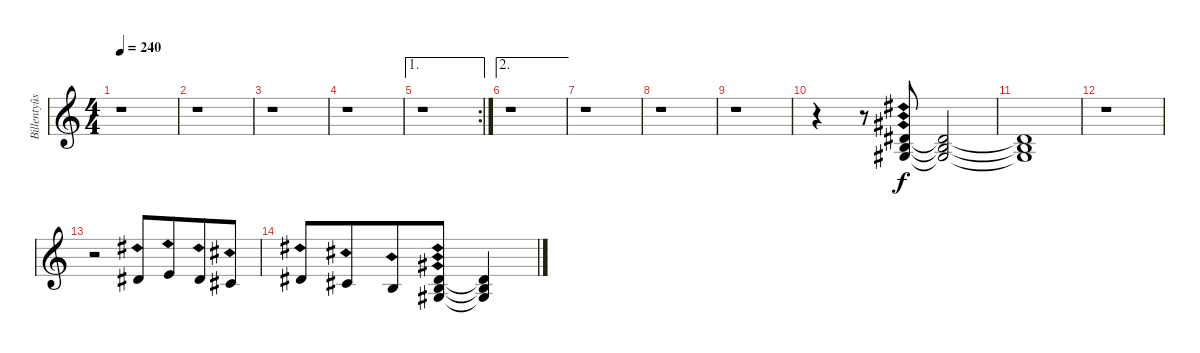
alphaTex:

\track ("Billentyûs 1 (Mats Olausson)" "Billentyûs") {instrument drawbarorgan}
\staff {score}
\tuning (E4 B3 G3 D3 A2 E2) {hide}
\ts (4 4)
\tempo 240
\clef g2
\ks c
r.1{dy f} |
r.1 |
r.1 |
r.1 |
\ae 1
\rc 2
r.1 |
\ae 2
r.1 |
r.1 |
r.1 |
r.1 |
r.4 r.8 (4.2{ph 12} 4.3{ph 12} 6.4{ph 12}).8{volume 7 instrument drawbarorgan} (4.2{t} 4.3{t} 6.4{t}).2 |
(4.2{t} 4.3{t} 6.4{t}).1 |
r.1 |
r.2 4.2{ph 12}.8 0.1{ph 12}.8{beam merge} 4.2{ph 12}.8 2.2{ph 12}.8 |
4.2{ph 12}.8 2.2{ph 12}.8{beam merge} 0.2{ph 12}.8 (4.2{ph 12} 4.3{ph 12} 6.4{ph 12}).8 (4.2{t} 4.3{t} 6.4{t}).4
